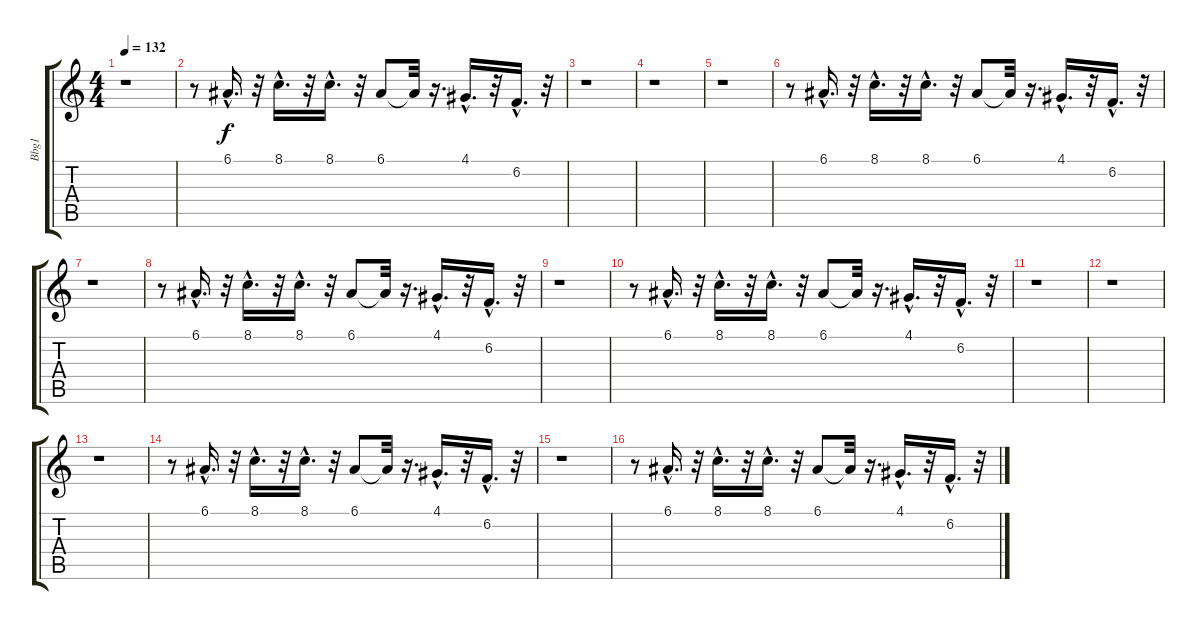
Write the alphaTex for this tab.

\track ("Bbg1" "Bbg1") {instrument musicbox}
\staff {score tabs}
\tuning (E4 B3 G3 D3 A2 E2) {hide}
\ts (4 4)
\tempo 132
\clef g2
\ks c
r.1{dy f} |
r.8 6.1{hac}.16{d} r.32 8.1{hac}.16{d} r.32 8.1{hac}.16{d} r.32 6.1.8 6.1{t}.32 r.16{d} 4.1{hac}.16{d} r.32 6.2{hac}.16{d} r.32 |
r.1 |
r.1 |
r.1 |
r.8 6.1{hac}.16{d} r.32 8.1{hac}.16{d} r.32 8.1{hac}.16{d} r.32 6.1.8 6.1{t}.32 r.16{d} 4.1{hac}.16{d} r.32 6.2{hac}.16{d} r.32 |
r.1 |
r.8 6.1{hac}.16{d} r.32 8.1{hac}.16{d} r.32 8.1{hac}.16{d} r.32 6.1.8 6.1{t}.32 r.16{d} 4.1{hac}.16{d} r.32 6.2{hac}.16{d} r.32 |
r.1 |
r.8 6.1{hac}.16{d} r.32 8.1{hac}.16{d} r.32 8.1{hac}.16{d} r.32 6.1.8 6.1{t}.32 r.16{d} 4.1{hac}.16{d} r.32 6.2{hac}.16{d} r.32 |
r.1 |
r.1 |
r.1 |
r.8 6.1{hac}.16{d} r.32 8.1{hac}.16{d} r.32 8.1{hac}.16{d} r.32 6.1.8 6.1{t}.32 r.16{d} 4.1{hac}.16{d} r.32 6.2{hac}.16{d} r.32 |
r.1 |
r.8 6.1{hac}.16{d} r.32 8.1{hac}.16{d} r.32 8.1{hac}.16{d} r.32 6.1.8 6.1{t}.32 r.16{d} 4.1{hac}.16{d} r.32 6.2{hac}.16{d} r.32
